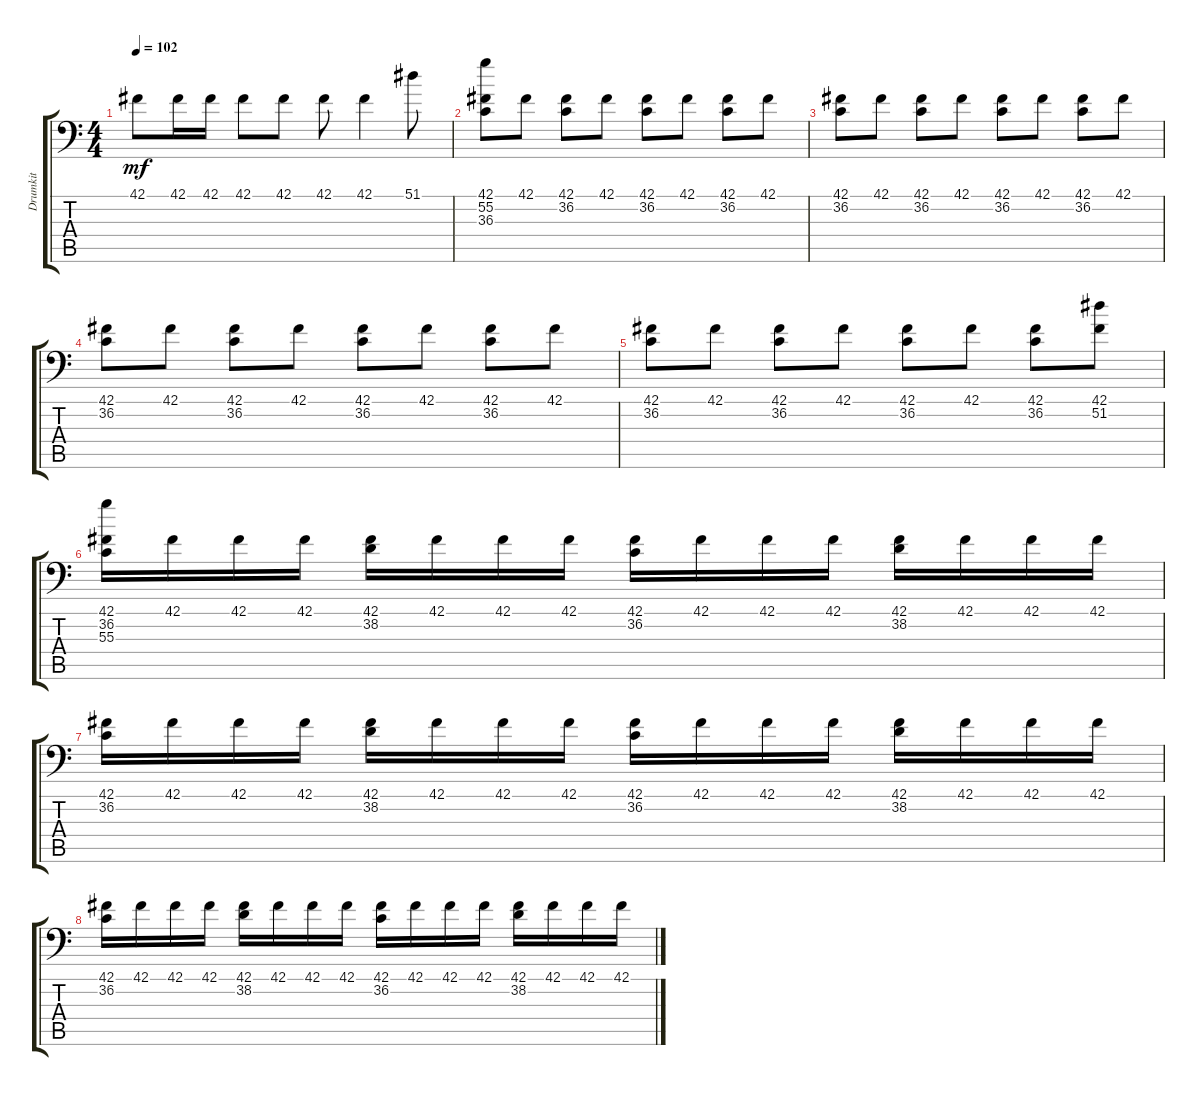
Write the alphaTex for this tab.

\track ("Drumkit" "Drumkit") {instrument acousticgrandpiano}
\staff {score tabs}
\tuning (C-1 C-1 C-1 C-1 C-1 C-1) {hide}
\ts (4 4)
\tempo 102
\clef f4
\ks c
42.1{t}.8{dy mf} 42.1.16 42.1.16 42.1.8 42.1.8 42.1.8 42.1.4 51.1.8 |
(42.1 55.2 36.3).8 42.1.8 (42.1 36.2).8 42.1.8 (42.1 36.2).8 42.1.8 (42.1 36.2).8 42.1.8 |
(42.1 36.2).8 42.1.8 (42.1 36.2).8 42.1.8 (42.1 36.2).8 42.1.8 (42.1 36.2).8 42.1.8 |
(42.1 36.2).8 42.1.8 (42.1 36.2).8 42.1.8 (42.1 36.2).8 42.1.8 (42.1 36.2).8 42.1.8 |
(42.1 36.2).8 42.1.8 (42.1 36.2).8 42.1.8 (42.1 36.2).8 42.1.8 (42.1 36.2).8 (42.1 51.2).8 |
(42.1 36.2 55.3).16 42.1.16 42.1.16 42.1.16 (42.1 38.2).16 42.1.16 42.1.16 42.1.16 (42.1 36.2).16 42.1.16 42.1.16 42.1.16 (42.1 38.2).16 42.1.16 42.1.16 42.1.16 |
(42.1 36.2).16 42.1.16 42.1.16 42.1.16 (42.1 38.2).16 42.1.16 42.1.16 42.1.16 (42.1 36.2).16 42.1.16 42.1.16 42.1.16 (42.1 38.2).16 42.1.16 42.1.16 42.1.16 |
(42.1 36.2).16 42.1.16 42.1.16 42.1.16 (42.1 38.2).16 42.1.16 42.1.16 42.1.16 (42.1 36.2).16 42.1.16 42.1.16 42.1.16 (42.1 38.2).16 42.1.16 42.1.16 42.1.16
